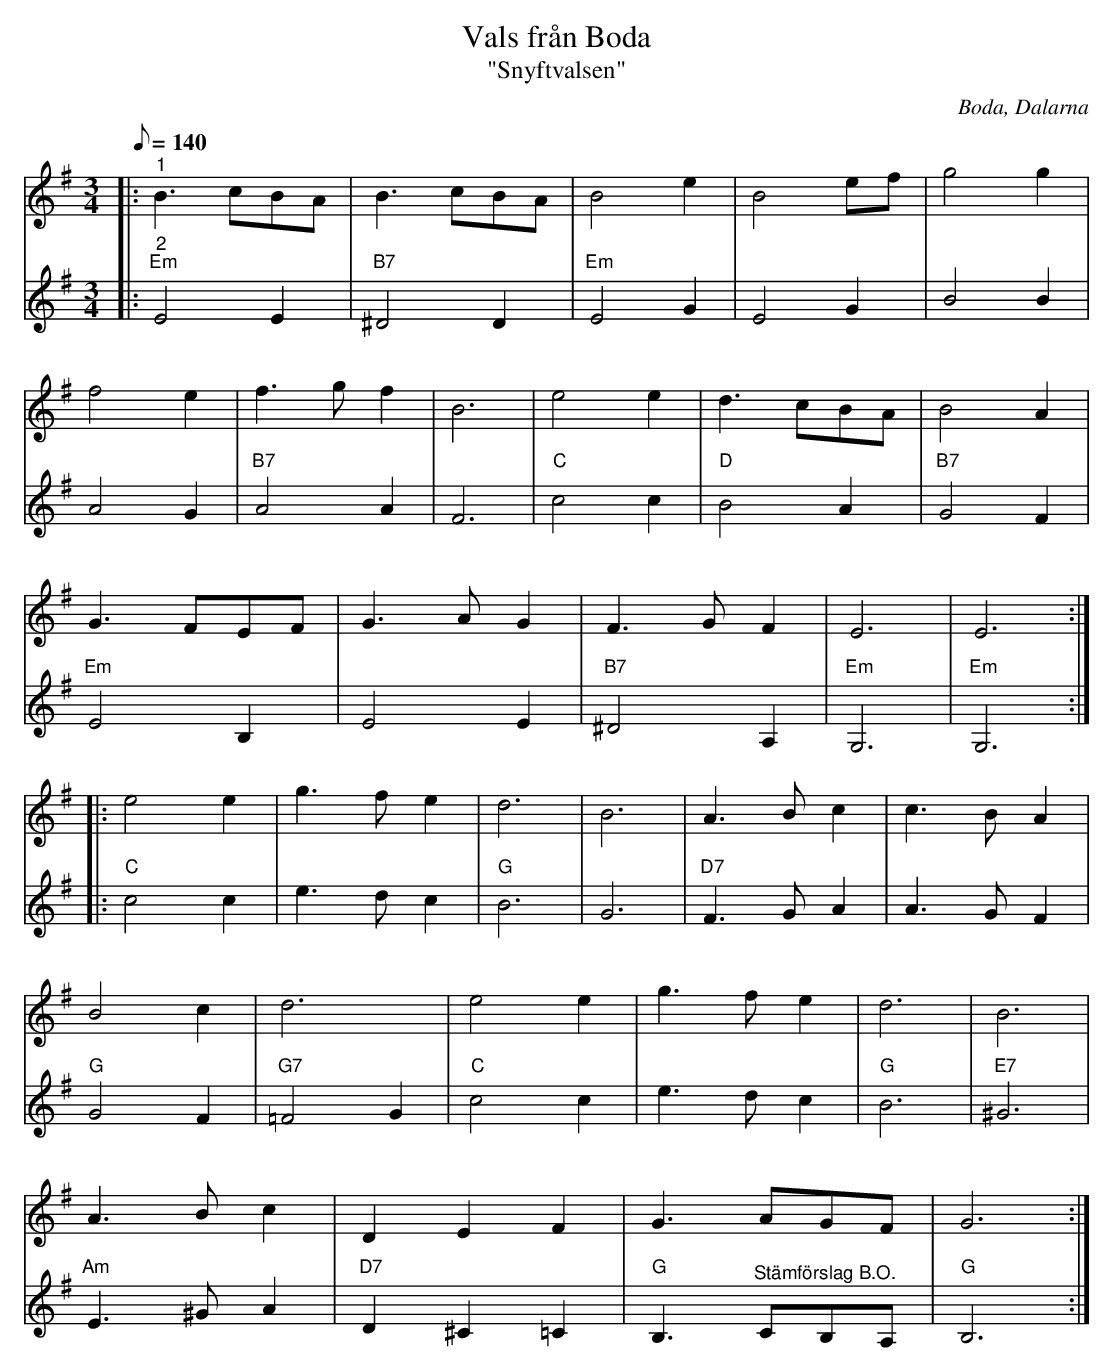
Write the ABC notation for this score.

X:1
T:Vals från Boda
T:"Snyftvalsen"
O:Boda, Dalarna
L:1/8
M:3/4
Q:140
K:Em
V:1
|:"^1" B3 cBA | B3 cBA | B4 e2 | B4 ef | g4 g2 |
f4 e2 | f3 g f2 | B6 | e4 e2 | d3 cBA | B4 A2 |
G3 FEF | G3 A G2 | F3 G F2 | E6 | E6 ::
e4 e2 | g3 f e2 | d6 | B6 | A3 B c2 | c3 B A2 |
B4 c2 | d6 | e4 e2 | g3 f e2 | d6 | B6 |
A3 B c2 | D2 E2 F2 | G3 AGF | G6 :|
V:2
|:"^2" "Em" E4 E2 |"B7" ^D4 D2 |"Em" E4 G2 | E4 G2 | B4 B2 |
A4 G2 | "B7" A4 A2 | F6 | "C" c4 c2 | "D" B4 A2 |"B7" G4 F2 |
"Em" E4 B,2 | E4 E2 |"B7" ^D4 A,2 |"Em" G,6 |"Em" G,6 ::
"C" c4 c2 | e3 d c2 |"G" B6 | G6 | "D7" F3 G A2 |
A3 G F2 | "G" G4 F2 |"G7" =F4 G2 |"C" c4 c2 | e3 d c2 |"G" B6 |"E7" ^G6 |
"Am" E3 ^G A2 |"D7" D2 ^C2 =C2 |"G" B,3 "^Stämförslag B.O." CB,A, |"G" B,6 :|
